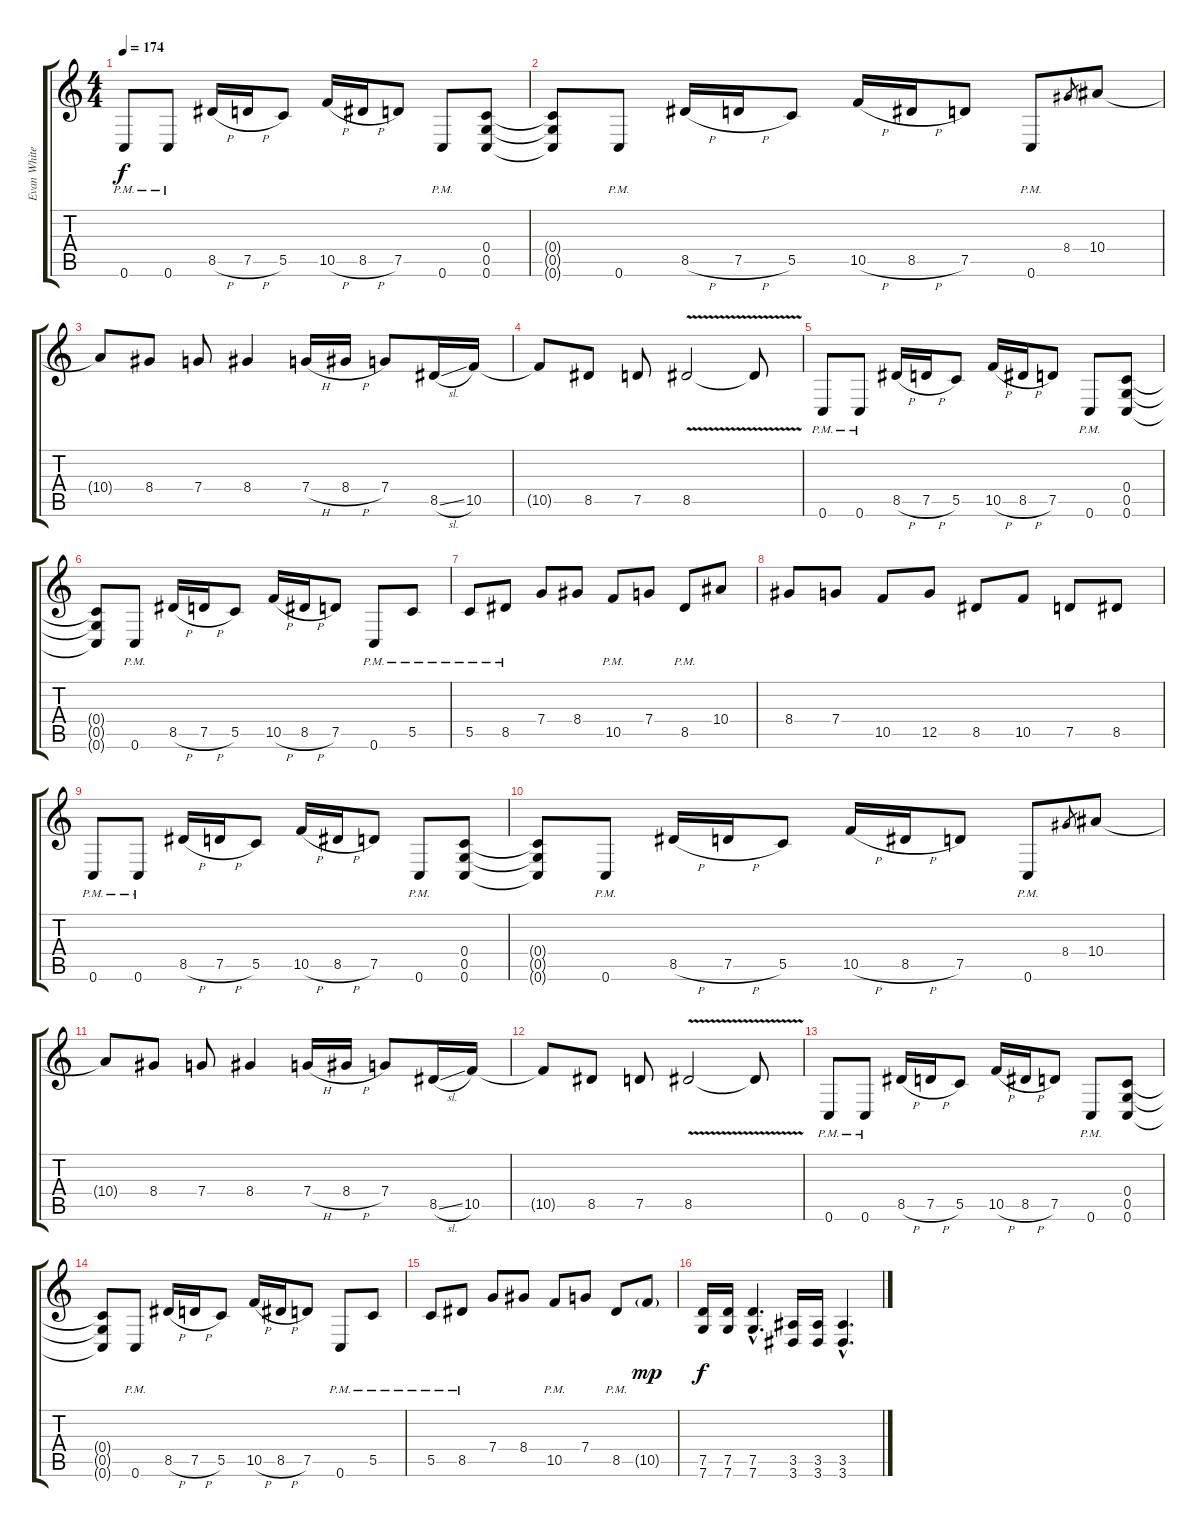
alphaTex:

\track ("Evan White (Guitar 2001-2003)" "Evan White") {instrument distortionguitar}
\staff {score tabs}
\tuning (D4 A3 F3 C3 G2 C2) {hide}
\ts (4 4)
\tempo 174
\clef g2
\ks c
0.6{pm}.8{dy f instrument distortionguitar} 0.6{pm}.8 8.5{h}.16 7.5{h}.16 5.5.8 10.5{h}.16 8.5{h}.16 7.5.8 0.6{pm}.8 (0.4 0.5 0.6).8 |
(0.4{t} 0.5{t} 0.6{t}).8 0.6{pm}.8 8.5{h}.16 7.5{h}.16 5.5.8 10.5{h}.16 8.5{h}.16 7.5.8 0.6{pm}.8 8.4.8{gr} 10.4.8 |
10.4{t}.8 8.4.8 7.4.8 8.4.4 7.4{h}.16 8.4{h}.16 7.4.8 8.5{sl}.16 10.5.16 |
10.5{t}.8 8.5.8 7.5.8 8.5{v}.2 8.5{t}.8 |
0.6{pm}.8 0.6{pm}.8 8.5{h}.16 7.5{h}.16 5.5.8 10.5{h}.16 8.5{h}.16 7.5.8 0.6{pm}.8 (0.4 0.5 0.6).8 |
(0.4{t} 0.5{t} 0.6{t}).8 0.6{pm}.8 8.5{h}.16 7.5{h}.16 5.5.8 10.5{h}.16 8.5{h}.16 7.5.8 0.6{pm}.8 5.5{pm}.8 |
5.5{pm}.8 8.5{pm}.8 7.4.8 8.4.8 10.5{pm}.8 7.4.8 8.5{pm}.8 10.4.8 |
8.4.8 7.4.8 10.5.8 12.5.8 8.5.8 10.5.8 7.5.8 8.5.8 |
0.6{pm}.8 0.6{pm}.8 8.5{h}.16 7.5{h}.16 5.5.8 10.5{h}.16 8.5{h}.16 7.5.8 0.6{pm}.8 (0.4 0.5 0.6).8 |
(0.4{t} 0.5{t} 0.6{t}).8 0.6{pm}.8 8.5{h}.16 7.5{h}.16 5.5.8 10.5{h}.16 8.5{h}.16 7.5.8 0.6{pm}.8 8.4.8{gr} 10.4.8 |
10.4{t}.8 8.4.8 7.4.8 8.4.4 7.4{h}.16 8.4{h}.16 7.4.8 8.5{sl}.16 10.5.16 |
10.5{t}.8 8.5.8 7.5.8 8.5{v}.2 8.5{t}.8 |
0.6{pm}.8 0.6{pm}.8 8.5{h}.16 7.5{h}.16 5.5.8 10.5{h}.16 8.5{h}.16 7.5.8 0.6{pm}.8 (0.4 0.5 0.6).8 |
(0.4{t} 0.5{t} 0.6{t}).8 0.6{pm}.8 8.5{h}.16 7.5{h}.16 5.5.8 10.5{h}.16 8.5{h}.16 7.5.8 0.6{pm}.8 5.5{pm}.8 |
5.5{pm}.8 8.5{pm}.8 7.4.8 8.4.8 10.5{pm}.8 7.4.8 8.5{pm}.8 10.5{g}.8{dy mp} |
(7.5 7.6).16{dy f} (7.5 7.6).16 (7.5{hac} 7.6{hac}).4{d} (3.5 3.6).16 (3.5 3.6).16 (3.5{hac} 3.6{hac}).4{d}
